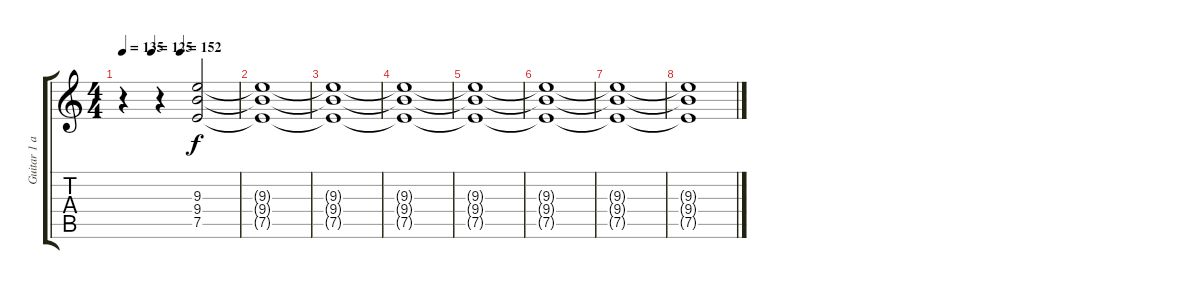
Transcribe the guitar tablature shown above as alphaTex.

\track ("Guitar 1 additional" "Guitar 1 a") {instrument overdrivenguitar}
\staff {score tabs}
\tuning (E4 B3 G3 D3 A2 E2) {hide}
\ts (4 4)
\tempo 135
\tempo (125 0.25)
\tempo (152 0.5)
\clef g2
\ks c
r.4{dy f} r.4 (9.3 9.4 7.5).2 |
(9.3{t} 9.4{t} 7.5{t}).1 |
(9.3{t} 9.4{t} 7.5{t}).1{volume 9} |
(9.3{t} 9.4{t} 7.5{t}).1{volume 8} |
(9.3{t} 9.4{t} 7.5{t}).1{volume 7} |
(9.3{t} 9.4{t} 7.5{t}).1{volume 6} |
(9.3{t} 9.4{t} 7.5{t}).1{volume 5} |
(9.3{t} 9.4{t} 7.5{t}).1{volume 4}
